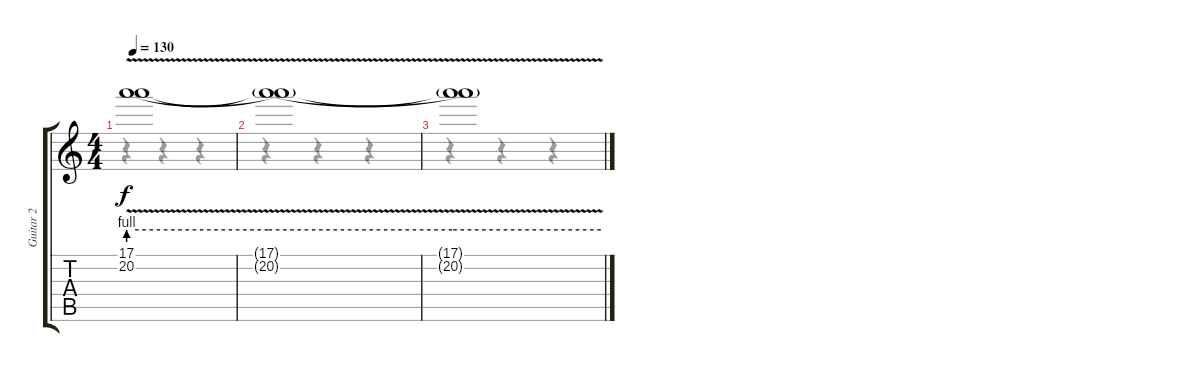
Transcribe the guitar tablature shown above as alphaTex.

\track ("Guitar 2" "Guitar 2") {instrument distortionguitar}
\staff {score tabs}
\tuning (E4 B3 G3 D3 A2 D2) {hide}
\voice
\ts (4 4)
\tempo 130
\clef g2
\ks c
(17.1{v t} 20.2{be (hold 0 4 60 4) v t}).1{dy f} |
(17.1{v t} 20.2{be (hold 0 4 60 4) v t}).1 |
(17.1{v t} 20.2{be (hold 0 4 60 4) t}).1
\voice
\clef g2
\ottava regular
\simile none
\ks c
r.4{dy f} r.4 r.4 |
r.4 r.4 r.4 |
r.4 r.4 r.4
